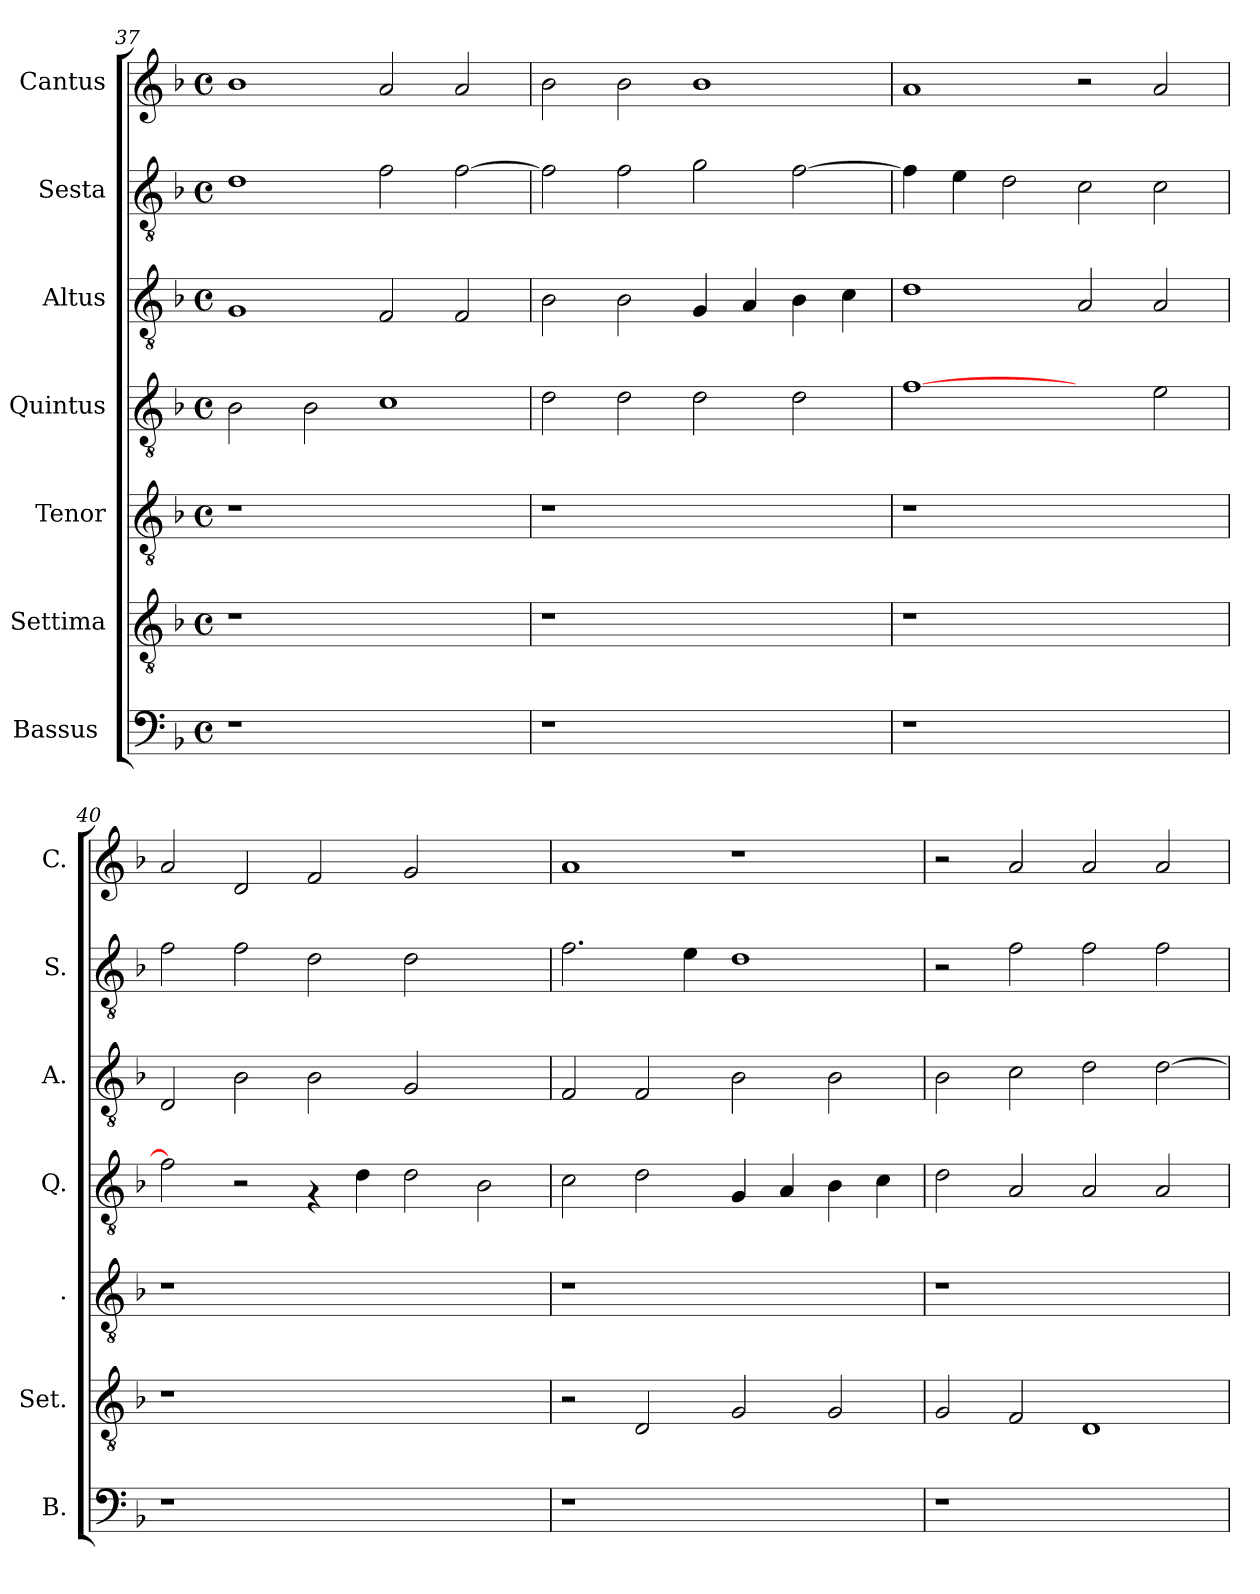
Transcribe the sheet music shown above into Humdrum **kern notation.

**kern	**kern	**kern	**kern	**kern	**kern	**kern
*part7	*part6	*part5	*part4	*part3	*part2	*part1
*staff7	*staff6	*staff5	*staff4	*staff3	*staff2	*staff1
*I"Bassus 	*I"Settima	*I"Tenor	*I"Quintus	*I"Altus	*I"Sesta	*I"Cantus
*I'B.	*I'Set.	*I'.	*I'Q.	*I'A.	*I'S.	*I'C.
*clefF4	*clefGv2	*clefGv2	*clefGv2	*clefGv2	*clefGv2	*clefG2
*k[b-]	*k[b-]	*k[b-]	*k[b-]	*k[b-]	*k[b-]	*k[b-]
*F:	*F:	*F:	*F:	*F:	*F:	*F:
*M4/4	*M4/4	*M4/4	*M4/4	*M4/4	*M4/4	*M4/4
*met(c)	*met(c)	*met(c)	*met(c)	*met(c)	*met(c)	*met(c)
=37	=37	=37	=37	=37	=37	=37
1r	1r	1r	2B-\	1G	1d	1b-
.	.	.	2B-\	.	.	.
1ryy	1ryy	1ryy	1c	2F/	2f\	2a/
.	.	.	.	2F/	[2f\	2a/
=38	=38	=38	=38	=38	=38	=38
1r	1r	1r	2d\	2B-\	2f\]	2b-\
.	.	.	2d\	2B-\	2f\	2b-\
1ryy	1ryy	1ryy	2d\	4G/	2g\	1b-
.	.	.	.	4A/	.	.
.	.	.	2d\	4B-\	[2f\	.
.	.	.	.	4c\	.	.
=39	=39	=39	=39	=39	=39	=39
1r	1r	1r	[1f	1d	4f\]	1a
.	.	.	.	.	4e\	.
.	.	.	.	.	2d\	.
1ryy	1ryy	1ryy	2ryy	2A/	2c\	2r
.	.	.	2e\	2A/	2c\	2a/
=40	=40	=40	=40	=40	=40	=40
1r	1r	1r	2f]	2D/	2f\	2a/
.	.	.	2r	2B-\	2f\	2d/
1ryy	1ryy	1ryy	4rG	2B-\	2d\	2f/
.	.	.	4d\	.	.	.
.	.	.	2d\	2G/	2d\	2g/
2ryy	2ryy	2ryy	2B-\	2ryy	2ryy	2ryy
!!LO:PB:g=z
=41	=41	=41	=41	=41	=41	=41
1r	2r	1r	2c\	2F/	2.f\	1a
.	2D/	.	2d\	2F/	.	.
.	.	.	.	.	4e\	.
1ryy	2G/	1ryy	4G/	2B-\	1d	1r
.	.	.	4A/	.	.	.
.	2G/	.	4B-\	2B-\	.	.
.	.	.	4c\	.	.	.
=42	=42	=42	=42	=42	=42	=42
1r	2G/	1r	2d\	2B-\	2r	2r
.	2F/	.	2A/	2c\	2f\	2a/
1ryy	1D	1ryy	2A/	2d\	2f\	2a/
.	.	.	2A/	[2d\	2f\	2a/
=	=	=	=	=	=	=
*-	*-	*-	*-	*-	*-	*-
